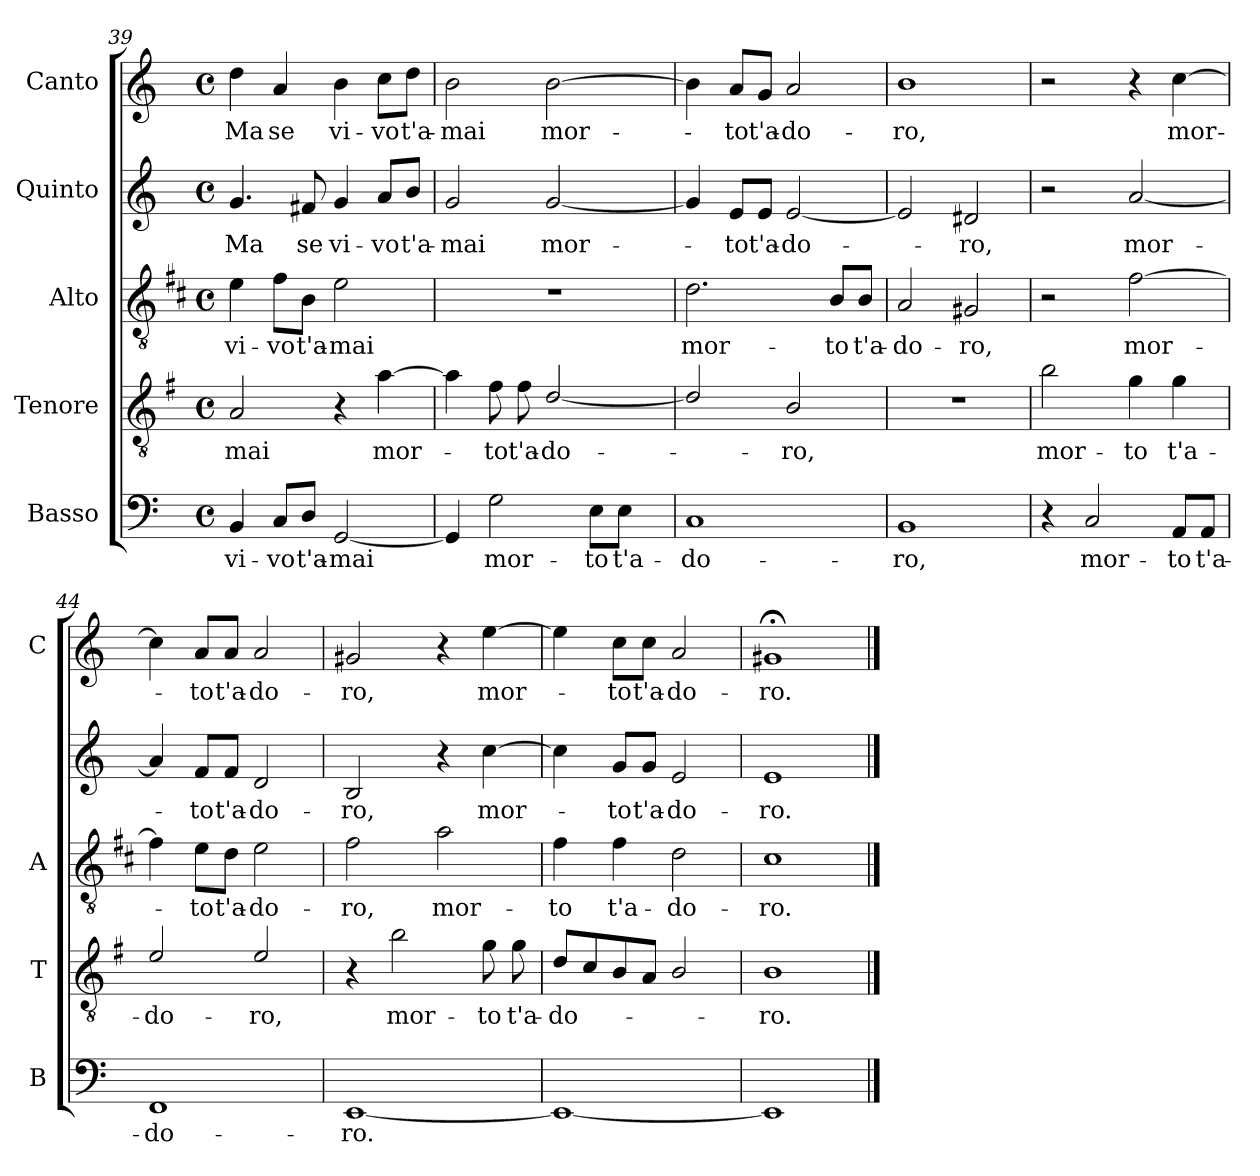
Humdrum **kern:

**kern	**text	**kern	**text	**kern	**text	**kern	**text	**kern	**text
*part5	*part5	*part4	*part4	*part3	*part3	*part2	*part2	*part1	*part1
*staff5	*staff5	*staff4	*staff4	*staff3	*staff3	*staff2	*staff2	*staff1	*staff1
*I"Basso	*	*I"Tenore	*	*I"Alto	*	*I"Quinto	*	*I"Canto	*
*I'B	*	*I'T	*	*I'A	*	*	*	*I'C	*
*clefF4	*	*clefGv2	*	*clefGv2	*	*clefG2	*	*clefG2	*
*	*	*ITrd4c7	*	*ITrd1c2	*	*	*	*	*
*k[]	*	*k[]	*	*k[]	*	*k[]	*	*k[]	*
*C:	*	*C:	*	*C:	*	*C:	*	*C:	*
*M4/4	*	*M4/4	*	*M4/4	*	*M4/4	*	*M4/4	*
*met(c)	*	*met(c)	*	*met(c)	*	*met(c)	*	*met(c)	*
=39	=39	=39	=39	=39	=39	=39	=39	=39	=39
!	!LO:LY:b	!	!LO:LY:b	!	!LO:LY:b	!	!LO:LY:b	!	!LO:LY:b
4BB/	vi-	2D/	-mai	4d\	vi-	4.g/	Ma	4dd\	Ma
!	!LO:LY:b	!	!	!	!LO:LY:b	!	!	!	!LO:LY:b
8C/L	-vo	.	.	8e\L	-vo	.	.	4a/	se
!	!LO:LY:b	!	!	!	!LO:LY:b	!	!LO:LY:b	!	!
8D/J	t'a-	.	.	8A\J	t'a-	8f#X/	se	.	.
!	!LO:LY:b	!	!	!	!LO:LY:b	!	!LO:LY:b	!	!LO:LY:b
[2GG/	-mai	4r	.	2d\	-mai	4g/	vi-	4b\	vi-
!	!	!	!LO:LY:b	!	!	!	!LO:LY:b	!	!LO:LY:b
.	.	[4d\	mor-	.	.	8a/L	-vo	8cc\L	-vo
!	!	!	!	!	!	!	!LO:LY:b	!	!LO:LY:b
.	.	.	.	.	.	8b/J	t'a-	8dd\J	t'a-
=40	=40	=40	=40	=40	=40	=40	=40	=40	=40
!	!	!	!	!	!	!	!LO:LY:b	!	!LO:LY:b
4GG/]	.	4d\]	.	1r	.	2g/	-mai	2b\	-mai
!	!LO:LY:b	!	!LO:LY:b	!	!	!	!	!	!
2G\	mor-	8B\	-to	.	.	.	.	.	.
!	!	!	!LO:LY:b	!	!	!	!	!	!
.	.	8B\	t'a-	.	.	.	.	.	.
!	!	!	!LO:LY:b	!	!	!	!LO:LY:b	!	!LO:LY:b
.	.	[2G/	-do-	.	.	[2g/	mor-	[2b\	mor-
!	!LO:LY:b	!	!	!	!	!	!	!	!
8E\L	-to	.	.	.	.	.	.	.	.
!	!LO:LY:b	!	!	!	!	!	!	!	!
8E\J	t'a-	.	.	.	.	.	.	.	.
!!LO:LB:g=z
=41	=41	=41	=41	=41	=41	=41	=41	=41	=41
!	!LO:LY:b	!	!	!	!LO:LY:b	!	!	!	!
1C	-do-	2G/]	.	2.c\	mor-	4g/]	.	4b\]	.
!	!	!	!	!	!	!	!LO:LY:b	!	!LO:LY:b
.	.	.	.	.	.	8e/L	-to	8a/L	-to
!	!	!	!	!	!	!	!LO:LY:b	!	!LO:LY:b
.	.	.	.	.	.	8e/J	t'a-	8g/J	t'a-
!	!	!	!LO:LY:b	!	!	!	!LO:LY:b	!	!LO:LY:b
.	.	2E/	-ro,	.	.	[2e/	-do-	2a/	-do-
!	!	!	!	!	!LO:LY:b	!	!	!	!
.	.	.	.	8A/L	-to	.	.	.	.
!	!	!	!	!	!LO:LY:b	!	!	!	!
.	.	.	.	8A/J	t'a-	.	.	.	.
=42	=42	=42	=42	=42	=42	=42	=42	=42	=42
!	!LO:LY:b	!	!	!	!LO:LY:b	!	!	!	!LO:LY:b
1BB	-ro,	1r	.	2G/	-do-	2e/]	.	1b	-ro,
!	!	!	!	!	!LO:LY:b	!	!LO:LY:b	!	!
.	.	.	.	2F#X/	-ro,	2d#X/	-ro,	.	.
=43	=43	=43	=43	=43	=43	=43	=43	=43	=43
!	!	!	!LO:LY:b	!	!	!	!	!	!
4r	.	2e\	mor-	2r	.	2r	.	2r	.
!	!LO:LY:b	!	!	!	!	!	!	!	!
2C/	mor-	.	.	.	.	.	.	.	.
!	!	!	!LO:LY:b	!	!LO:LY:b	!	!LO:LY:b	!	!
.	.	4c\	-to	[2e\	mor-	[2a/	mor-	4r	.
!	!LO:LY:b	!	!LO:LY:b	!	!	!	!	!	!LO:LY:b
8AA/L	-to	4c\	t'a-	.	.	.	.	[4cc\	mor-
!	!LO:LY:b	!	!	!	!	!	!	!	!
8AA/J	t'a-	.	.	.	.	.	.	.	.
=44	=44	=44	=44	=44	=44	=44	=44	=44	=44
!	!LO:LY:b	!	!LO:LY:b	!	!	!	!	!	!
1FF	-do-	2A/	-do-	4e\]	.	4a/]	.	4cc\]	.
!	!	!	!	!	!LO:LY:b	!	!LO:LY:b	!	!LO:LY:b
.	.	.	.	8d\L	-to	8f/L	-to	8a/L	-to
!	!	!	!	!	!LO:LY:b	!	!LO:LY:b	!	!LO:LY:b
.	.	.	.	8c\J	t'a-	8f/J	t'a-	8a/J	t'a-
!	!	!	!LO:LY:b	!	!LO:LY:b	!	!LO:LY:b	!	!LO:LY:b
.	.	2A/	-ro,	2d\	-do-	2d/	-do-	2a/	-do-
=45	=45	=45	=45	=45	=45	=45	=45	=45	=45
!	!LO:LY:b	!	!	!	!LO:LY:b	!	!LO:LY:b	!	!LO:LY:b
[1EE	-ro.	4r	.	2e\	-ro,	2B/	-ro,	2g#X/	-ro,
!	!	!	!LO:LY:b	!	!	!	!	!	!
.	.	2e\	mor-	.	.	.	.	.	.
!	!	!	!	!	!LO:LY:b	!	!	!	!
.	.	.	.	2g\	mor-	4r	.	4r	.
!	!	!	!LO:LY:b	!	!	!	!LO:LY:b	!	!LO:LY:b
.	.	8c\	-to	.	.	[4cc\	mor-	[4ee\	mor-
!	!	!	!LO:LY:b	!	!	!	!	!	!
.	.	8c\	t'a-	.	.	.	.	.	.
=46	=46	=46	=46	=46	=46	=46	=46	=46	=46
!	!	!	!LO:LY:b	!	!LO:LY:b	!	!	!	!
1EE_	.	8G/L	-do-	4e\	-to	4cc\]	.	4ee\]	.
.	.	8F/	.	.	.	.	.	.	.
!	!	!	!	!	!LO:LY:b	!	!LO:LY:b	!	!LO:LY:b
.	.	8E/	.	4e\	t'a-	8g/L	-to	8cc\L	-to
!	!	!	!	!	!	!	!LO:LY:b	!	!LO:LY:b
.	.	8D/J	.	.	.	8g/J	t'a-	8cc\J	t'a-
!	!	!	!	!	!LO:LY:b	!	!LO:LY:b	!	!LO:LY:b
.	.	2E/	.	2c\	-do-	2e/	-do-	2a/	-do-
=47	=47	=47	=47	=47	=47	=47	=47	=47	=47
!	!	!	!LO:LY:b	!	!LO:LY:b	!	!LO:LY:b	!	!LO:LY:b
1EE]	.	1E	-ro.	1B	-ro.	1e	-ro.	1g#X;<	-ro.
==	==	==	==	==	==	==	==	==	==
*-	*-	*-	*-	*-	*-	*-	*-	*-	*-
